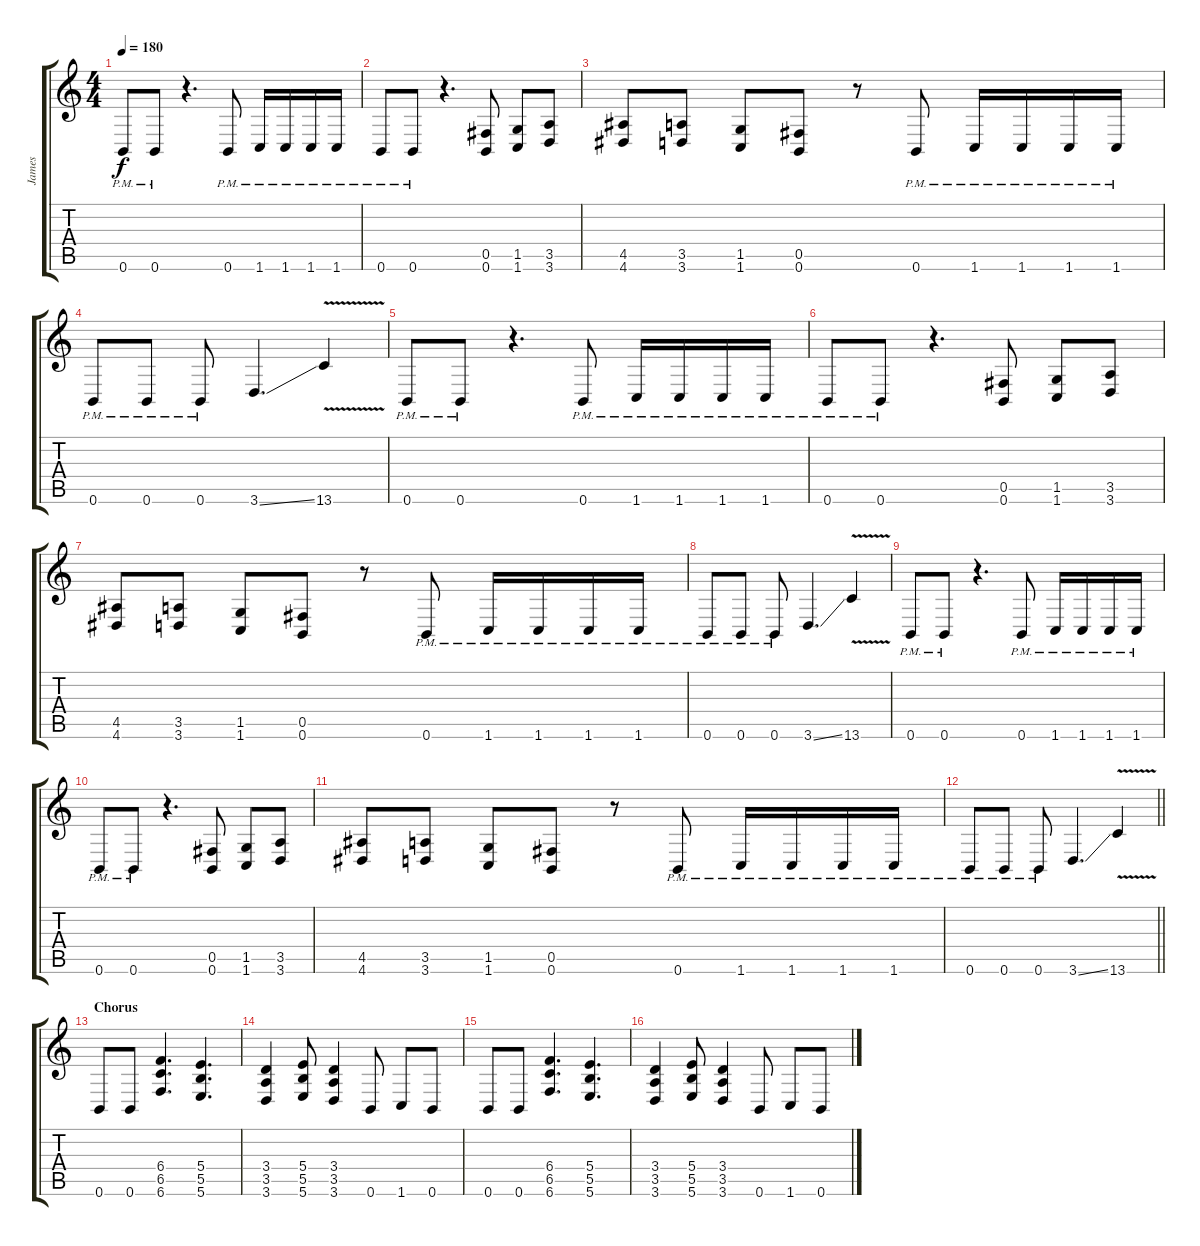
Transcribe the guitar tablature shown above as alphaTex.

\track ("James" "James") {instrument distortionguitar}
\staff {score tabs}
\tuning (Db4 Ab3 E3 B2 Gb2 B1) {hide}
\ts (4 4)
\tempo 180
\clef g2
\ks c
0.6{pm}.8{dy f} 0.6{pm}.8 r.4{d} 0.6{pm}.8 1.6{pm}.16 1.6{pm}.16 1.6{pm}.16 1.6{pm}.16 |
0.6{pm}.8 0.6{pm}.8 r.4{d} (0.5 0.6).8 (1.5 1.6).8 (3.5 3.6).8 |
(4.5 4.6).8 (3.5 3.6).8 (1.5 1.6).8 (0.5 0.6).8 r.8 0.6{pm}.8 1.6{pm}.16 1.6{pm}.16 1.6{pm}.16 1.6{pm}.16 |
0.6{pm}.8 0.6{pm}.8 0.6{pm}.8 3.6{ss}.4{d} 13.6{v}.4 |
0.6{pm}.8 0.6{pm}.8 r.4{d} 0.6{pm}.8 1.6{pm}.16 1.6{pm}.16 1.6{pm}.16 1.6{pm}.16 |
0.6{pm}.8 0.6{pm}.8 r.4{d} (0.5 0.6).8 (1.5 1.6).8 (3.5 3.6).8 |
(4.5 4.6).8 (3.5 3.6).8 (1.5 1.6).8 (0.5 0.6).8 r.8 0.6{pm}.8 1.6{pm}.16 1.6{pm}.16 1.6{pm}.16 1.6{pm}.16 |
0.6{pm}.8 0.6{pm}.8 0.6{pm}.8 3.6{ss}.4{d} 13.6{v}.4 |
0.6{pm}.8 0.6{pm}.8 r.4{d} 0.6{pm}.8 1.6{pm}.16 1.6{pm}.16 1.6{pm}.16 1.6{pm}.16 |
0.6{pm}.8 0.6{pm}.8 r.4{d} (0.5 0.6).8 (1.5 1.6).8 (3.5 3.6).8 |
(4.5 4.6).8 (3.5 3.6).8 (1.5 1.6).8 (0.5 0.6).8 r.8 0.6{pm}.8 1.6{pm}.16 1.6{pm}.16 1.6{pm}.16 1.6{pm}.16 |
\barLineRight lightlight
0.6{pm}.8 0.6{pm}.8 0.6{pm}.8 3.6{ss}.4{d} 13.6{v}.4 |
\section ("" "Chorus")
0.6.8 0.6.8 (6.4 6.5 6.6).4{d} (5.4 5.5 5.6).4{d} |
(3.4 3.5 3.6).4 (5.4 5.5 5.6).8 (3.4 3.5 3.6).4 0.6.8 1.6.8 0.6.8 |
0.6.8 0.6.8 (6.4 6.5 6.6).4{d} (5.4 5.5 5.6).4{d} |
(3.4 3.5 3.6).4 (5.4 5.5 5.6).8 (3.4 3.5 3.6).4 0.6.8 1.6.8 0.6.8
